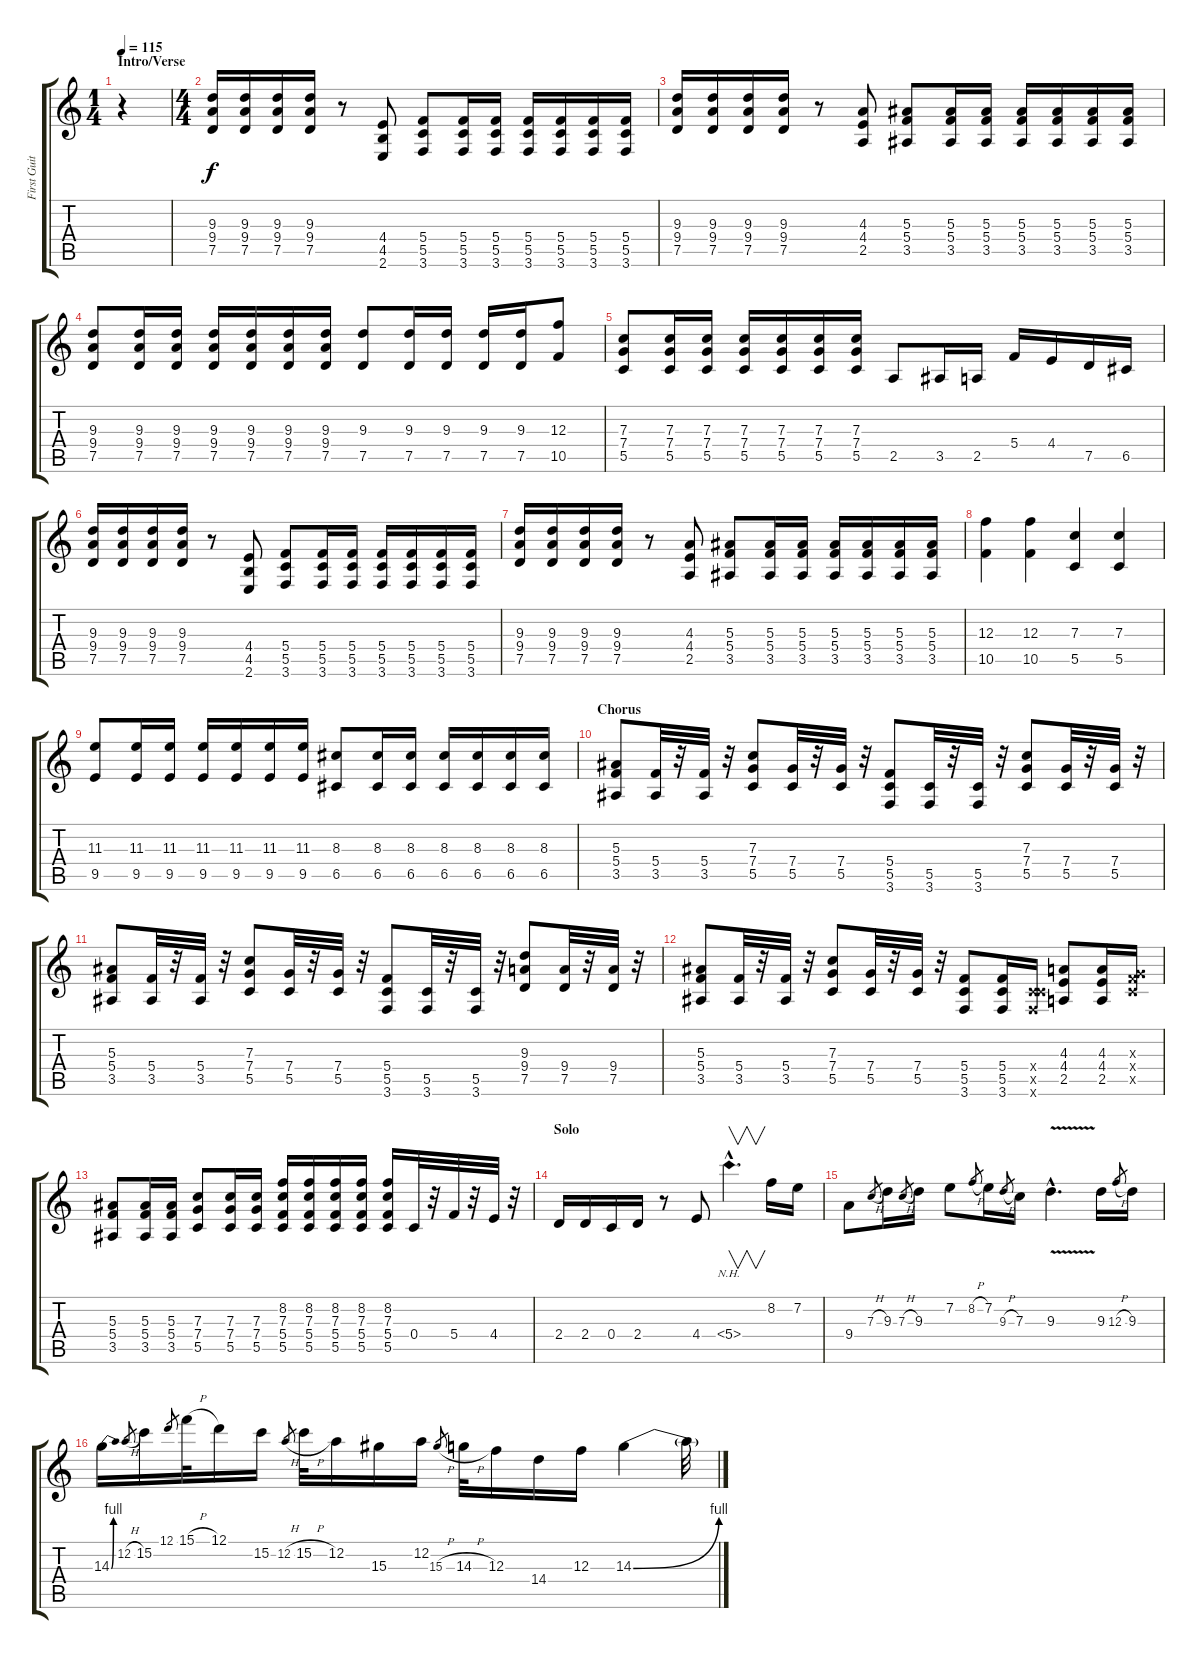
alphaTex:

\track ("First Guitar" "First Guit") {instrument distortionguitar}
\staff {score tabs}
\tuning (D4 A3 F3 C3 G2 D2) {hide}
\ts (1 4)
\section ("" "Intro/Verse")
\tempo 115
\clef g2
\ks c
r.4{dy f instrument distortionguitar} |
\ts (4 4)
(9.3 9.4 7.5).16 (9.3 9.4 7.5).16 (9.3 9.4 7.5).16 (9.3 9.4 7.5).16 r.8 (4.4 4.5 2.6).8 (5.4 5.5 3.6).8 (5.4 5.5 3.6).16 (5.4 5.5 3.6).16 (5.4 5.5 3.6).16 (5.4 5.5 3.6).16 (5.4 5.5 3.6).16 (5.4 5.5 3.6).16 |
(9.3 9.4 7.5).16 (9.3 9.4 7.5).16 (9.3 9.4 7.5).16 (9.3 9.4 7.5).16 r.8 (4.3 4.4 2.5).8 (5.3 5.4 3.5).8 (5.3 5.4 3.5).16 (5.3 5.4 3.5).16 (5.3 5.4 3.5).16 (5.3 5.4 3.5).16 (5.3 5.4 3.5).16 (5.3 5.4 3.5).16 |
(9.3 9.4 7.5).8 (9.3 9.4 7.5).16 (9.3 9.4 7.5).16 (9.3 9.4 7.5).16 (9.3 9.4 7.5).16 (9.3 9.4 7.5).16 (9.3 9.4 7.5).16 (9.3 7.5).8 (9.3 7.5).16 (9.3 7.5).16 (9.3 7.5).16 (9.3 7.5).16 (12.3 10.5).8 |
(7.3 7.4 5.5).8 (7.3 7.4 5.5).16 (7.3 7.4 5.5).16 (7.3 7.4 5.5).16 (7.3 7.4 5.5).16 (7.3 7.4 5.5).16 (7.3 7.4 5.5).16 2.5.8 3.5.16 2.5.16 5.4.16 4.4.16 7.5.16 6.5.16 |
(9.3 9.4 7.5).16 (9.3 9.4 7.5).16 (9.3 9.4 7.5).16 (9.3 9.4 7.5).16 r.8 (4.4 4.5 2.6).8 (5.4 5.5 3.6).8 (5.4 5.5 3.6).16 (5.4 5.5 3.6).16 (5.4 5.5 3.6).16 (5.4 5.5 3.6).16 (5.4 5.5 3.6).16 (5.4 5.5 3.6).16 |
(9.3 9.4 7.5).16 (9.3 9.4 7.5).16 (9.3 9.4 7.5).16 (9.3 9.4 7.5).16 r.8 (4.3 4.4 2.5).8 (5.3 5.4 3.5).8 (5.3 5.4 3.5).16 (5.3 5.4 3.5).16 (5.3 5.4 3.5).16 (5.3 5.4 3.5).16 (5.3 5.4 3.5).16 (5.3 5.4 3.5).16 |
(12.3 10.5).4 (12.3 10.5).4 (7.3 5.5).4 (7.3 5.5).4 |
(11.3 9.5).8 (11.3 9.5).16 (11.3 9.5).16 (11.3 9.5).16 (11.3 9.5).16 (11.3 9.5).16 (11.3 9.5).16 (8.3 6.5).8 (8.3 6.5).16 (8.3 6.5).16 (8.3 6.5).16 (8.3 6.5).16 (8.3 6.5).16 (8.3 6.5).16 |
\section ("" "Chorus")
(5.3 5.4 3.5).8 (5.4 3.5).32 r.32 (5.4 3.5).32 r.32 (7.3 7.4 5.5).8 (7.4 5.5).32 r.32 (7.4 5.5).32 r.32 (5.4 5.5 3.6).8 (5.5 3.6).32 r.32 (5.5 3.6).32 r.32 (7.3 7.4 5.5).8 (7.4 5.5).32 r.32 (7.4 5.5).32 r.32 |
(5.3 5.4 3.5).8 (5.4 3.5).32 r.32 (5.4 3.5).32 r.32 (7.3 7.4 5.5).8 (7.4 5.5).32 r.32 (7.4 5.5).32 r.32 (5.4 5.5 3.6).8 (5.5 3.6).32 r.32 (5.5 3.6).32 r.32 (9.3 9.4 7.5).8 (9.4 7.5).32 r.32 (9.4 7.5).32 r.32 |
(5.3 5.4 3.5).8 (5.4 3.5).32 r.32 (5.4 3.5).32 r.32 (7.3 7.4 5.5).8 (7.4 5.5).32 r.32 (7.4 5.5).32 r.32 (5.4 5.5 3.6).8 (5.4 5.5 3.6).16 (0.4{x} 5.5{x} 3.6{x}).16 (4.3 4.4 2.5).8 (4.3 4.4 2.5).16 (0.3{x} 7.4{x} 5.5{x}).16 |
(5.3 5.4 3.5).8 (5.3 5.4 3.5).16 (5.3 5.4 3.5).16 (7.3 7.4 5.5).8 (7.3 7.4 5.5).16 (7.3 7.4 5.5).16 (8.2 7.3 5.4 5.5).16 (8.2 7.3 5.4 5.5).16 (8.2 7.3 5.4 5.5).16 (8.2 7.3 5.4 5.5).16 (8.2 7.3 5.4 5.5).16 0.4.32{volume 14} r.32 5.4.32 r.32 4.4.32 r.32 |
\section ("" "Solo")
2.4.16 2.4.16 0.4.16 2.4.16 r.8 4.4.8 5.4{nh hac}.4{v d} 8.2.16 7.2.16 |
9.4.8 7.3{h}.8{gr} 9.3.16 7.3{h}.8{gr} 9.3.16 7.2.8 8.2{h}.8{gr} 7.2.16 9.3{h}.8{gr} 7.3.16 9.3{v hac}.4{d} 9.3.16 12.3{h}.8{gr} 9.3.16 |
14.3{be (bend 0 0 60 4)}.16 12.2{h}.8{gr} 15.2.16 12.1.8{gr} 15.1{h}.32 12.1.16 15.2.16 12.2{h}.8{gr} 15.2{h}.32 12.2.16 15.3.16 12.2.16 15.3{h}.8{gr} 14.3{h}.32 12.3.16 14.4.16 12.3.16 14.3{be (bend 0 0 60 4)}.4 14.3{t}.32
